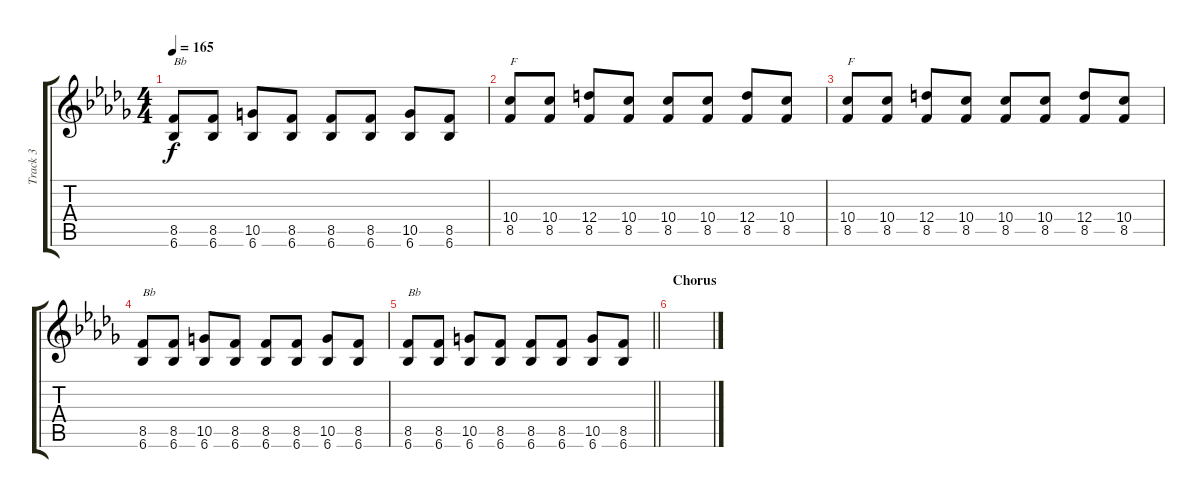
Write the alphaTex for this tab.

\track ("Track 3" "Track 3") {instrument overdrivenguitar}
\staff {score tabs}
\tuning (E4 B3 G3 D3 A2 E2) {hide}
\ts (4 4)
\tempo 165
\clef g2
\ks bbminor
(8.5 6.6).8{txt "Bb" dy f} (8.5 6.6).8 (10.5 6.6).8 (8.5 6.6).8 (8.5 6.6).8 (8.5 6.6).8 (10.5 6.6).8 (8.5 6.6).8 |
(10.4 8.5).8{txt "F"} (10.4 8.5).8 (12.4 8.5).8 (10.4 8.5).8 (10.4 8.5).8 (10.4 8.5).8 (12.4 8.5).8 (10.4 8.5).8 |
(10.4 8.5).8{txt "F"} (10.4 8.5).8 (12.4 8.5).8 (10.4 8.5).8 (10.4 8.5).8 (10.4 8.5).8 (12.4 8.5).8 (10.4 8.5).8 |
(8.5 6.6).8{txt "Bb"} (8.5 6.6).8 (10.5 6.6).8 (8.5 6.6).8 (8.5 6.6).8 (8.5 6.6).8 (10.5 6.6).8 (8.5 6.6).8 |
\barLineRight lightlight
(8.5 6.6).8{txt "Bb"} (8.5 6.6).8 (10.5 6.6).8 (8.5 6.6).8 (8.5 6.6).8 (8.5 6.6).8 (10.5 6.6).8 (8.5 6.6).8 |
\section ("" "Chorus")
